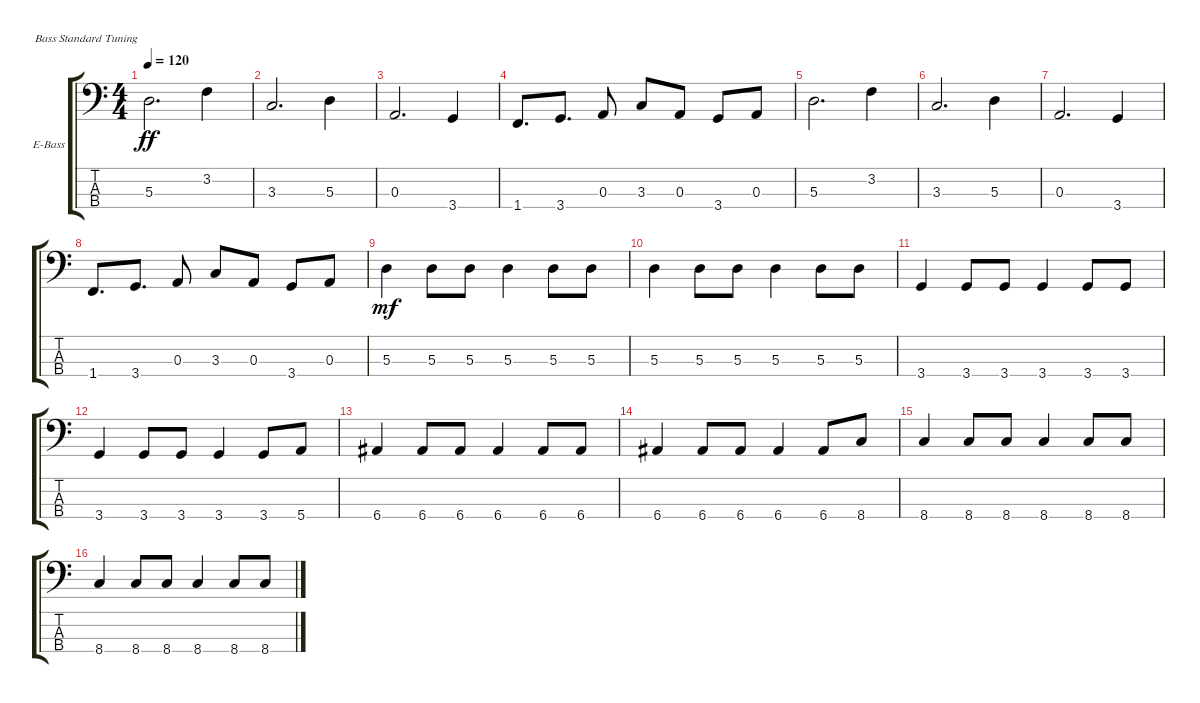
\defaultSystemsLayout 4
\bracketExtendMode groupsimilarinstruments
\firstSystemTrackNameOrientation horizontal
\otherSystemsTrackNameOrientation horizontal
\track ("Electric Bass" "E-Bass") {instrument electricbassfinger}
\staff {score tabs}
\tuning (G2 D2 A1 E1)
\ts (4 4)
\tempo 120
\clef f4
\scale
0.333333
\ks c
5.3.2{d dy ff} 3.2.4 |
\scale
0.333333 3.3.2{d} 5.3.4 |
\scale
0.333333 0.3.2{d} 3.4.4 |
\scale
0.333333 1.4.8{d} 3.4.8{d} 0.3.8 3.3.8 0.3.8 3.4.8 0.3.8 |
\scale
0.333333 5.3.2{d} 3.2.4 |
\scale
0.333333 3.3.2{d} 5.3.4 |
\scale
0.333333 0.3.2{d} 3.4.4 |
\scale
0.333333 1.4.8{d} 3.4.8{d} 0.3.8 3.3.8 0.3.8 3.4.8 0.3.8 |
\scale
0.333333 5.3.4{dy mf} 5.3.8 5.3.8 5.3.4 5.3.8 5.3.8 |
\scale
0.333333 5.3.4 5.3.8 5.3.8 5.3.4 5.3.8 5.3.8 |
\scale
0.333333 3.4.4 3.4.8 3.4.8 3.4.4 3.4.8 3.4.8 |
\scale
0.333333 3.4.4 3.4.8 3.4.8 3.4.4 3.4.8 5.4.8 |
\scale
0.333333 6.4.4 6.4.8 6.4.8 6.4.4 6.4.8 6.4.8 |
\scale
0.333333 6.4.4 6.4.8 6.4.8 6.4.4 6.4.8 8.4.8 |
\scale
0.333333 8.4.4 8.4.8 8.4.8 8.4.4 8.4.8 8.4.8 |
\scale
0.333333 8.4.4 8.4.8 8.4.8 8.4.4 8.4.8 8.4.8
